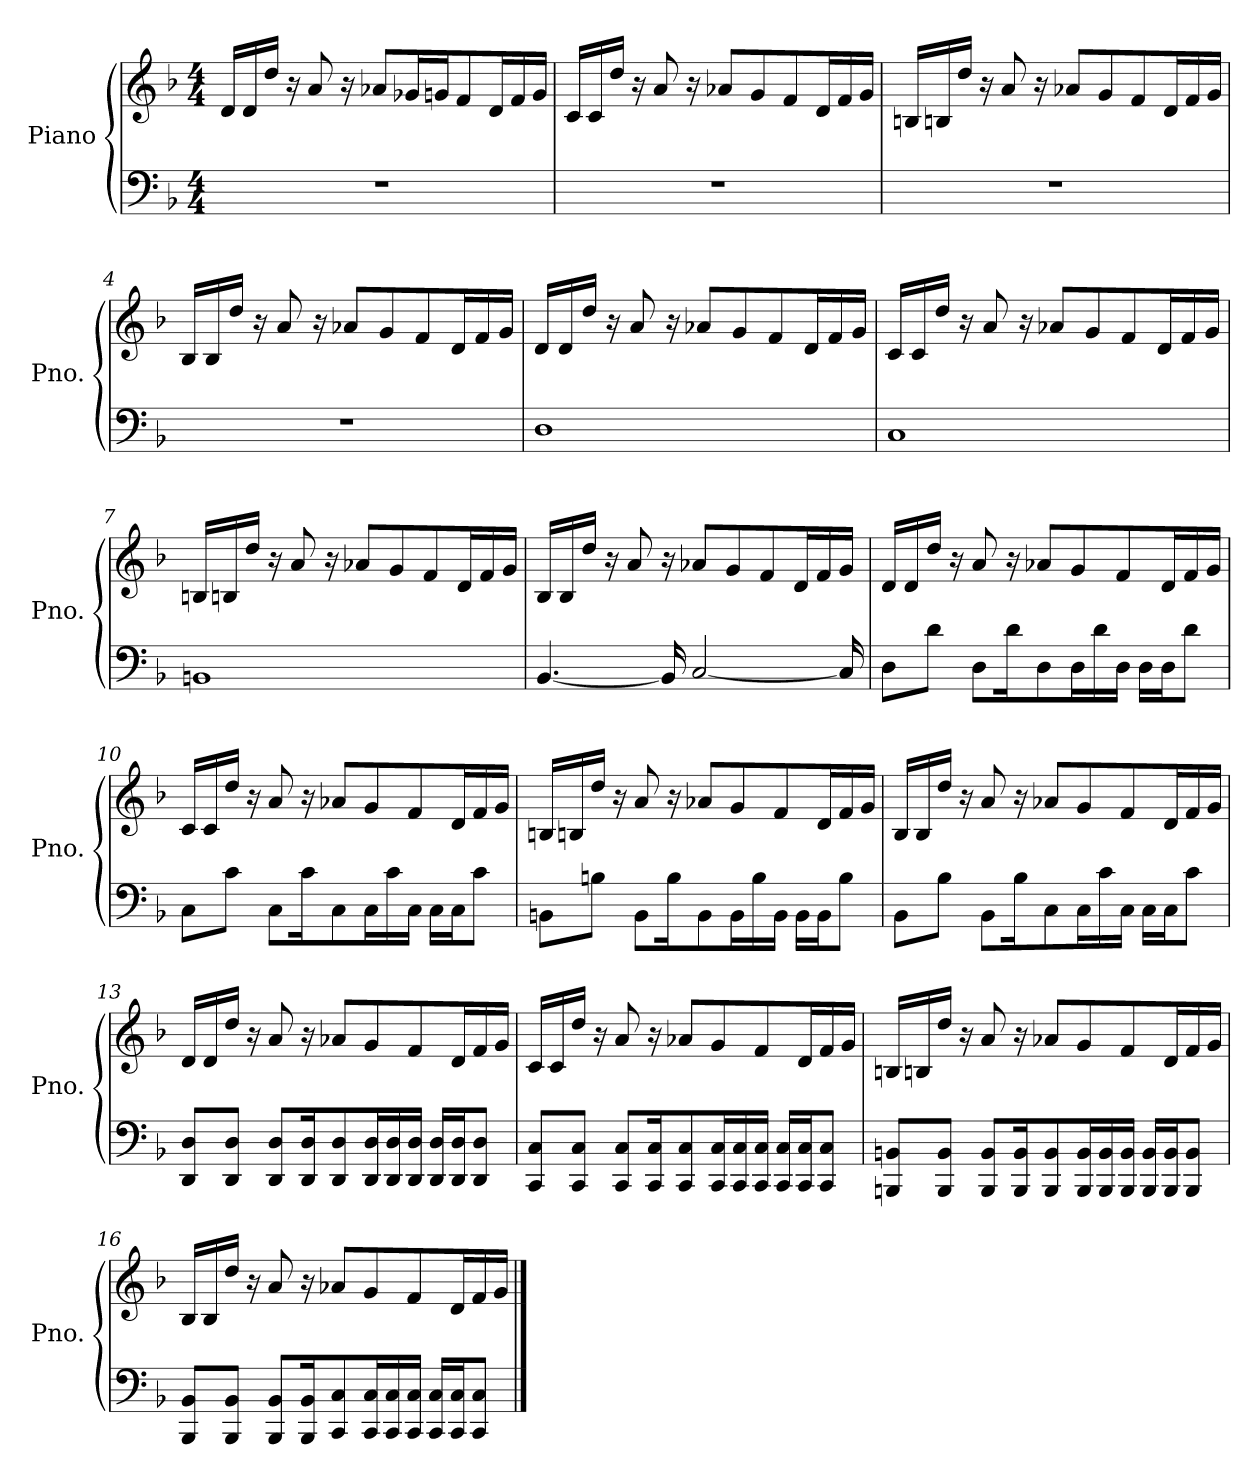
**kern	**kern
*part1	*part1
*staff2	*staff1
*I"Piano	*
*I'Pno.	*
*clefF4	*clefG2
*k[b-]	*k[b-]
*M4/4	*M4/4
*MM120	*MM120
=1	=1
1r	16d/LL
.	16d/
.	16dd/JJ
.	16r
.	8a/
.	16r
.	8a-X/L
.	16g-X/L
.	16gn/J
.	8f/
.	16d/L
.	16f/
.	16g/JJ
=2	=2
1r	16c/LL
.	16c/
.	16dd/JJ
.	16r
.	8a/
.	16r
.	8a-X/L
.	8g/
.	8f/
.	16d/L
.	16f/
.	16g/JJ
!!LO:LB:g=z
=3	=3
1r	16Bn/LL
.	16Bn/
.	16dd/JJ
.	16r
.	8a/
.	16r
.	8a-X/L
.	8g/
.	8f/
.	16d/L
.	16f/
.	16g/JJ
=4	=4
1r	16B-/LL
.	16B-/
.	16dd/JJ
.	16r
.	8a/
.	16r
.	8a-X/L
.	8g/
.	8f/
.	16d/L
.	16f/
.	16g/JJ
=5	=5
1D	16d/LL
.	16d/
.	16dd/JJ
.	16r
.	8a/
.	16r
.	8a-X/L
.	8g/
.	8f/
.	16d/L
.	16f/
.	16g/JJ
!!LO:LB:g=z
=6	=6
1C	16c/LL
.	16c/
.	16dd/JJ
.	16r
.	8a/
.	16r
.	8a-X/L
.	8g/
.	8f/
.	16d/L
.	16f/
.	16g/JJ
=7	=7
1BBn	16Bn/LL
.	16Bn/
.	16dd/JJ
.	16r
.	8a/
.	16r
.	8a-X/L
.	8g/
.	8f/
.	16d/L
.	16f/
.	16g/JJ
=8	=8
[4.BB-/	16B-/LL
.	16B-/
.	16dd/JJ
.	16r
.	8a/
16BB-/]	16r
[2C/	8a-X/L
.	8g/
.	8f/
.	16d/L
.	16f/
16C/]	16g/JJ
!!LO:LB:g=z
=9	=9
8D\L	16d/LL
.	16d/
8d\J	16dd/JJ
.	16r
8D\L	8a/
16d\K	16r
8D\	8a-X/L
16D\L	8g/
16d\	.
16D\JJ	8f/
16D\LL	.
16D\J	16d/L
8d\J	16f/
.	16g/JJ
=10	=10
8C\L	16c/LL
.	16c/
8c\J	16dd/JJ
.	16r
8C\L	8a/
16c\K	16r
8C\	8a-X/L
16C\L	8g/
16c\	.
16C\JJ	8f/
16C\LL	.
16C\J	16d/L
8c\J	16f/
.	16g/JJ
!!LO:LB:g=z
=11	=11
8BBn\L	16Bn/LL
.	16Bn/
8Bn\J	16dd/JJ
.	16r
8BB\L	8a/
16B\K	16r
8BB\	8a-X/L
16BB\L	8g/
16B\	.
16BB\JJ	8f/
16BB\LL	.
16BB\J	16d/L
8B\J	16f/
.	16g/JJ
=12	=12
8BB-\L	16B-/LL
.	16B-/
8B-\J	16dd/JJ
.	16r
8BB-\L	8a/
16B-\K	16r
8C\	8a-X/L
16C\L	8g/
16c\	.
16C\JJ	8f/
16C\LL	.
16C\J	16d/L
8c\J	16f/
.	16g/JJ
!!LO:LB:g=z
=13	=13
8DD/ 8D/L	16d/LL
.	16d/
8DD/ 8D/J	16dd/JJ
.	16r
8DD/ 8D/L	8a/
16DD/ 16D/K	16r
8DD/ 8D/	8a-X/L
16DD/ 16D/L	8g/
16DD/ 16D/	.
16DD/ 16D/JJ	8f/
16DD/ 16D/LL	.
16DD/ 16D/J	16d/L
8DD/ 8D/J	16f/
.	16g/JJ
=14	=14
8CC/ 8C/L	16c/LL
.	16c/
8CC/ 8C/J	16dd/JJ
.	16r
8CC/ 8C/L	8a/
16CC/ 16C/K	16r
8CC/ 8C/	8a-X/L
16CC/ 16C/L	8g/
16CC/ 16C/	.
16CC/ 16C/JJ	8f/
16CC/ 16C/LL	.
16CC/ 16C/J	16d/L
8CC/ 8C/J	16f/
.	16g/JJ
!!LO:PB:g=z
=15	=15
8BBBn/ 8BBn/L	16Bn/LL
.	16Bn/
8BBB/ 8BB/J	16dd/JJ
.	16r
8BBB/ 8BB/L	8a/
16BBB/ 16BB/K	16r
8BBB/ 8BB/	8a-X/L
16BBB/ 16BB/L	8g/
16BBB/ 16BB/	.
16BBB/ 16BB/JJ	8f/
16BBB/ 16BB/LL	.
16BBB/ 16BB/J	16d/L
8BBB/ 8BB/J	16f/
.	16g/JJ
=16	=16
8BBB-/ 8BB-/L	16B-/LL
.	16B-/
8BBB-/ 8BB-/J	16dd/JJ
.	16r
8BBB-/ 8BB-/L	8a/
16BBB-/ 16BB-/K	16r
8CC/ 8C/	8a-X/L
16CC/ 16C/L	8g/
16CC/ 16C/	.
16CC/ 16C/JJ	8f/
16CC/ 16C/LL	.
16CC/ 16C/J	16d/L
8CC/ 8C/J	16f/
.	16g/JJ
==	==
*-	*-
